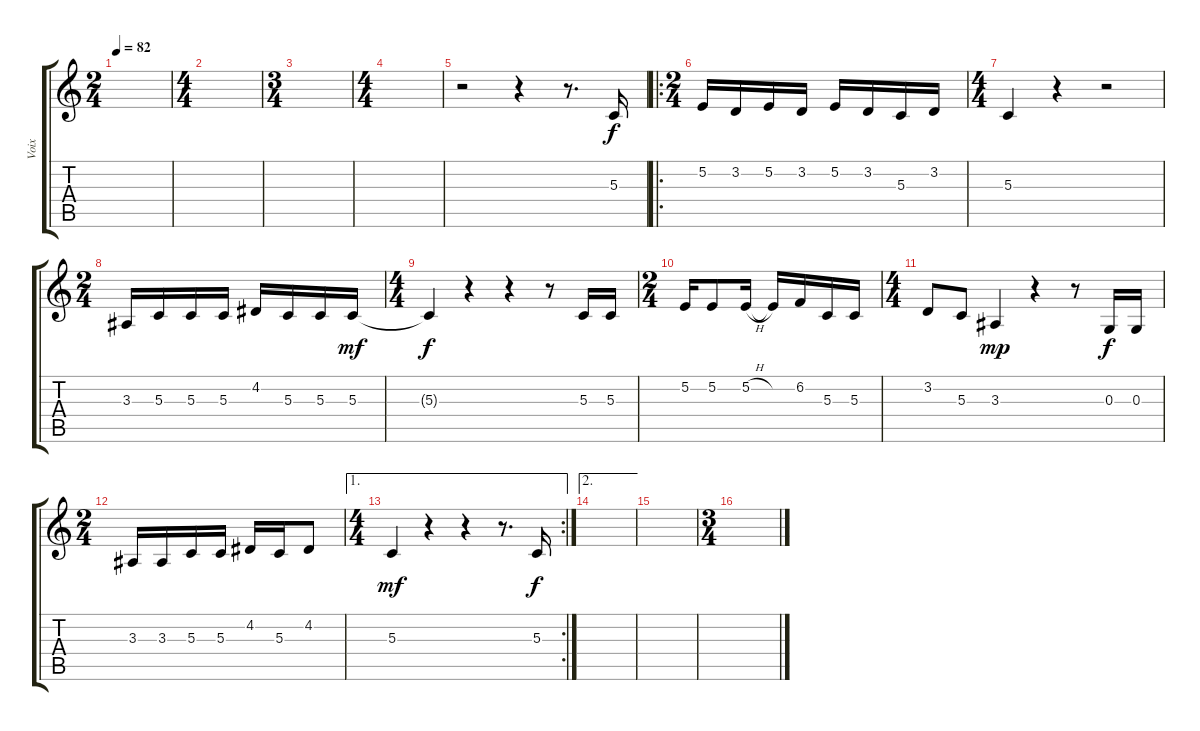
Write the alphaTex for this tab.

\track ("Voix" "Voix") {instrument accordion}
\staff {score tabs}
\tuning (E4 B3 G3 D3 A2 E2) {hide}
\ts (2 4)
\tempo 82
\clef g2
\ks c
|
\ts (4 4)
|
\ts (3 4)
|
\ts (4 4)
|
r.2 r.4 r.8{d} 5.3.16 |
\ro
\ts (2 4)
5.2.16 3.2.16 5.2.16 3.2.16 5.2.16 3.2.16 5.3.16 3.2.16 |
\ts (4 4)
5.3.4 r.4 r.2 |
\ts (2 4)
3.3.16 5.3.16 5.3.16 5.3.16 4.2.16 5.3.16 5.3.16 5.3.16{dy mf} |
\ts (4 4)
5.3{t}.4{dy f} r.4 r.4 r.8 5.3.16 5.3.16 |
\ts (2 4)
5.2.16 5.2.8 5.2{h}.16 5.2{t}.16 6.2.16 5.3.16 5.3.16 |
\ts (4 4)
3.2.8 5.3.8 3.3.4{dy mp} r.4 r.8 0.3.16{dy f} 0.3.16 |
\ts (2 4)
3.3.16 3.3.16 5.3.16 5.3.16 4.2.16 5.3.16 4.2.8 |
\ae 1
\rc 2
\ts (4 4)
5.3.4{dy mf} r.4 r.4 r.8{d} 5.3.16{dy f} |
\ae 2
|
|
\ts (3 4)
